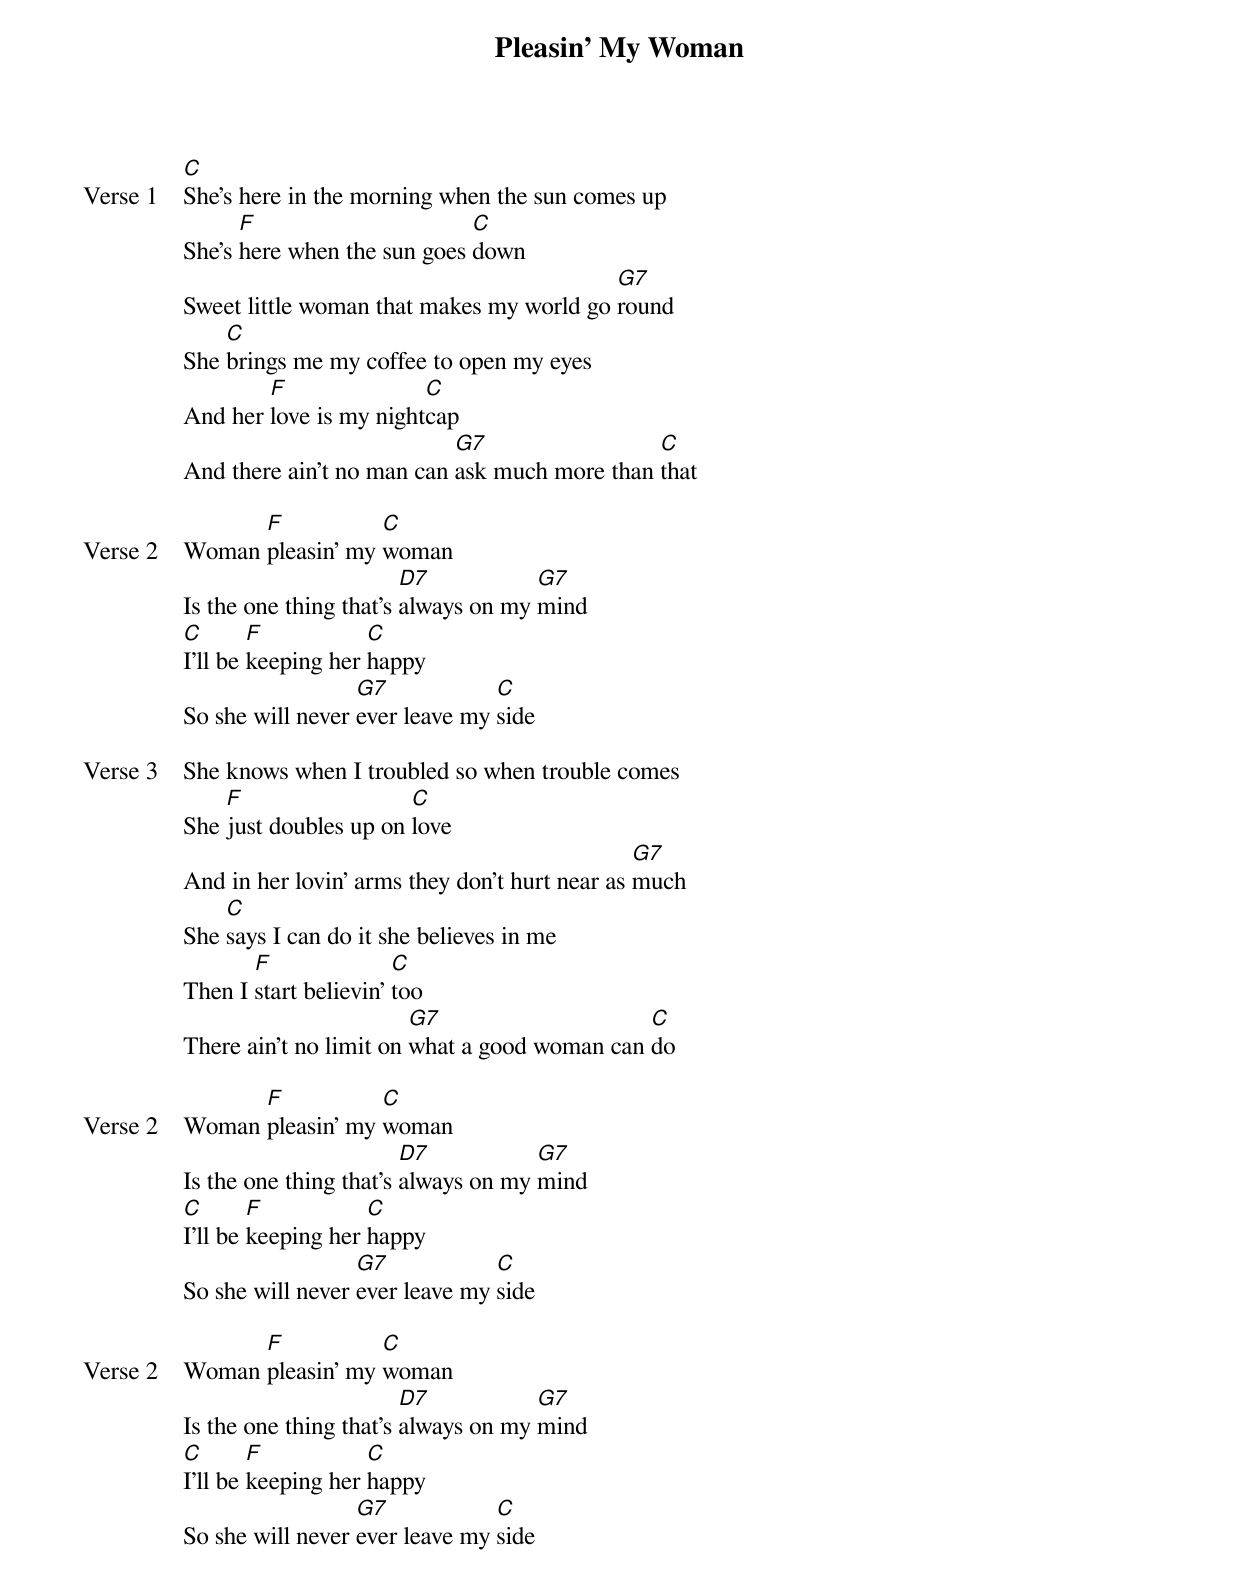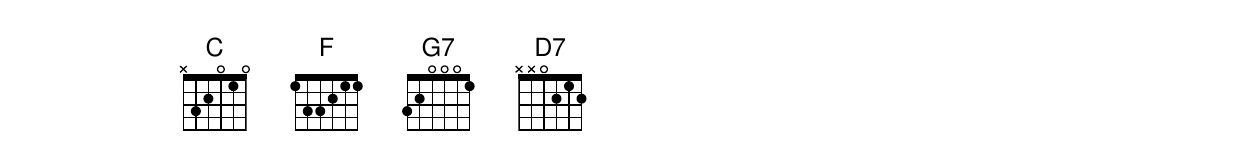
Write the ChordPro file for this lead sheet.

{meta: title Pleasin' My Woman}
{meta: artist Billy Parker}
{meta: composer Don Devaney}
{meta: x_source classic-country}
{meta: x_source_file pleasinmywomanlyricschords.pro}
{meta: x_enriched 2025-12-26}

{start_of_verse: Verse 1}
[C]She's here in the morning when the sun comes up
She's [F]here when the sun goes [C]down
Sweet little woman that makes my world go [G7]round
She [C]brings me my coffee to open my eyes
And her [F]love is my night[C]cap
And there ain't no man can [G7]ask much more than [C]that
{end_of_verse}

{start_of_verse: Verse 2}
Woman [F]pleasin' my [C]woman
Is the one thing that's [D7]always on my [G7]mind
[C]I'll be [F]keeping her [C]happy
So she will never [G7]ever leave my [C]side
{end_of_verse}

{start_of_verse: Verse 3}
She knows when I troubled so when trouble comes
She [F]just doubles up on [C]love
And in her lovin' arms they don't hurt near as [G7]much
She [C]says I can do it she believes in me
Then I [F]start believin' [C]too
There ain't no limit on [G7]what a good woman can [C]do
{end_of_verse}

{start_of_verse: Verse 2}
Woman [F]pleasin' my [C]woman
Is the one thing that's [D7]always on my [G7]mind
[C]I'll be [F]keeping her [C]happy
So she will never [G7]ever leave my [C]side
{end_of_verse}

{start_of_verse: Verse 2}
Woman [F]pleasin' my [C]woman
Is the one thing that's [D7]always on my [G7]mind
[C]I'll be [F]keeping her [C]happy
So she will never [G7]ever leave my [C]side
{end_of_verse}
